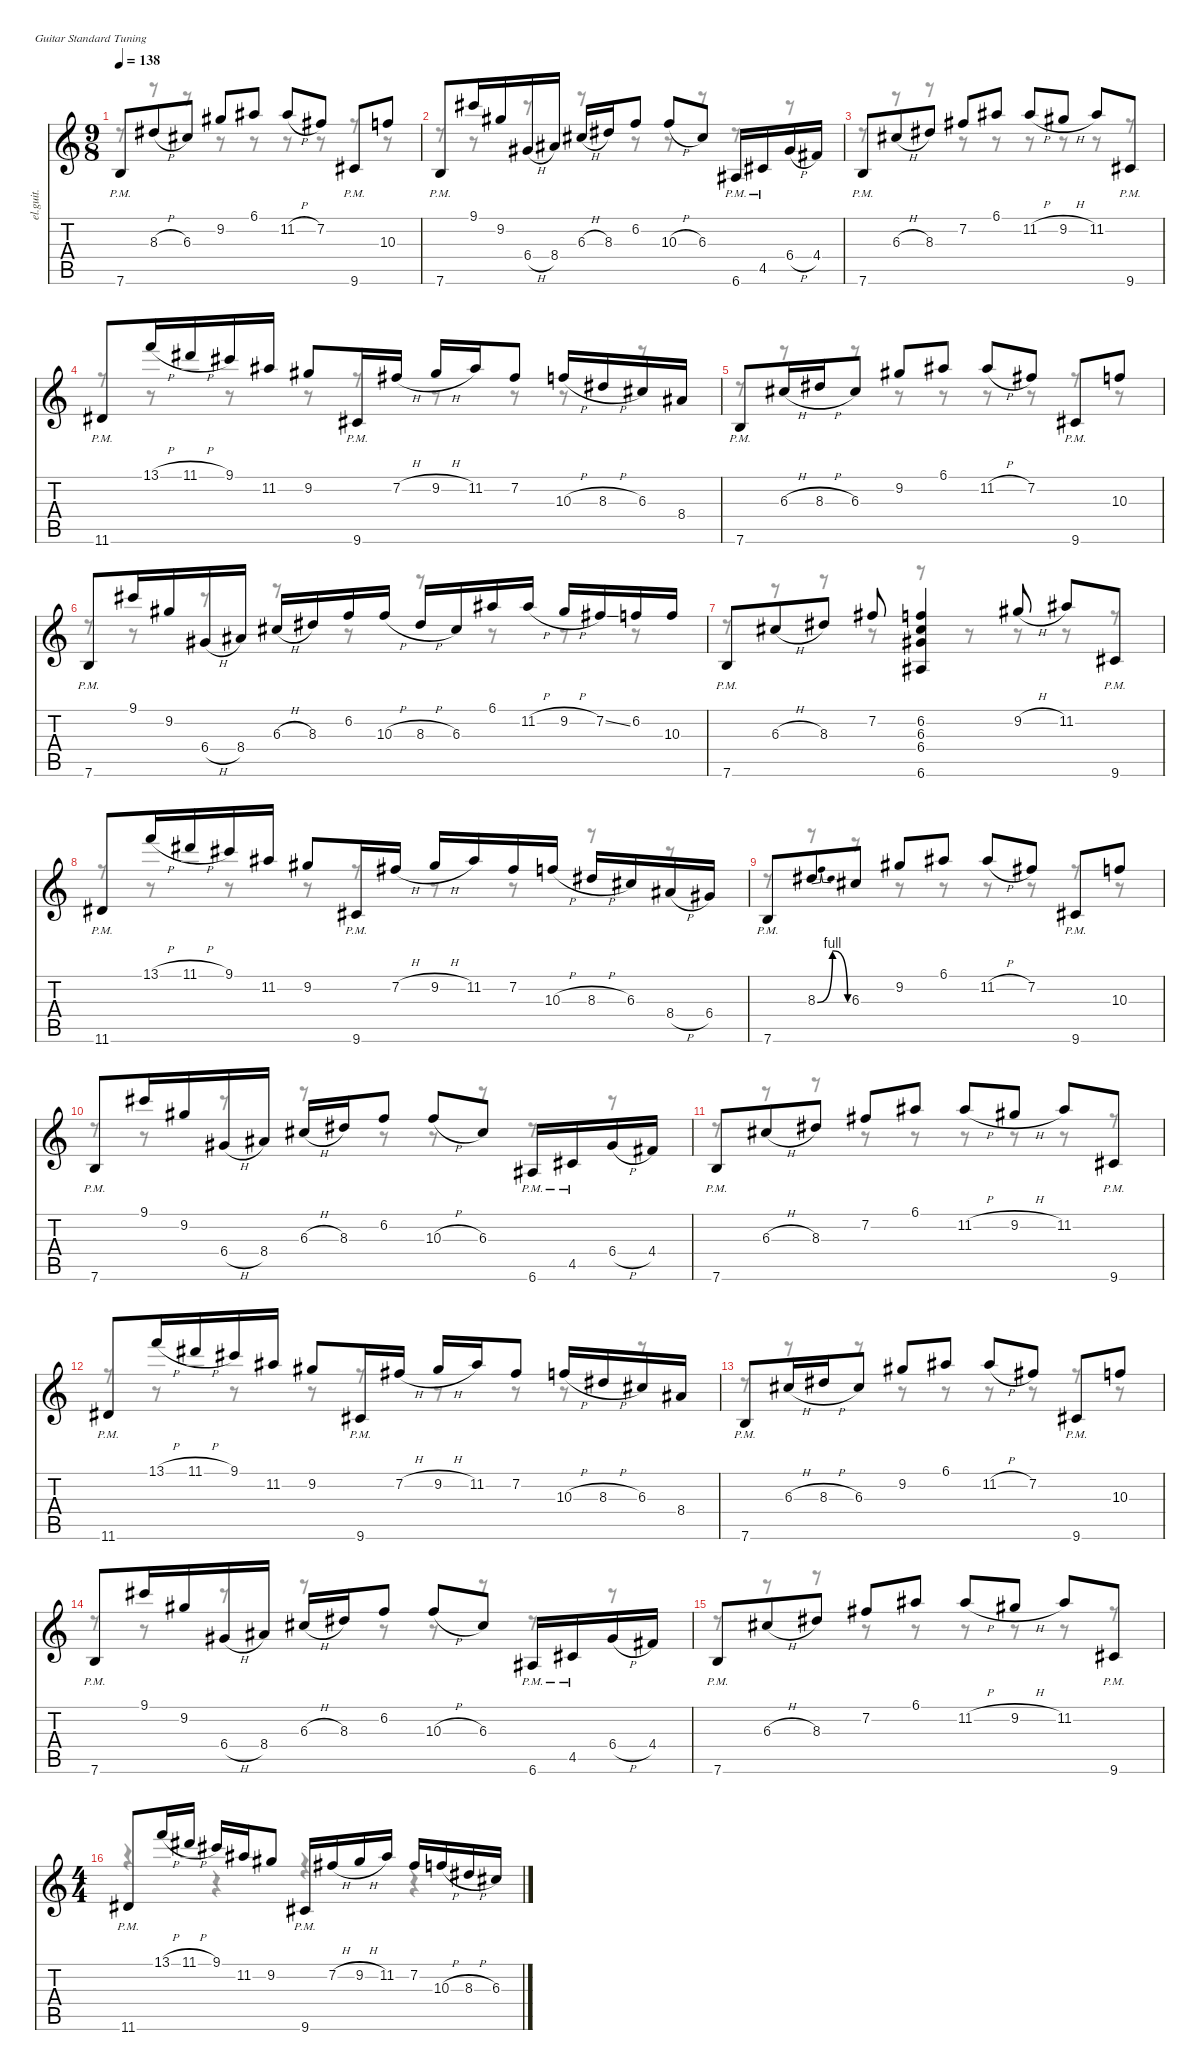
\defaultSystemsLayout 4
\hideDynamics
\bracketExtendMode nobrackets
\track ("Mario" "el.guit.") {instrument electricguitarclean}
\staff {score tabs}
\tuning (E4 B3 G3 D3 A2 E2)
\voice
\ts (9 8)
\beaming (8 3 2 2 2)
\tempo 138
\clef g2
\ks c
7.6{pm}.8{dy mf beam Up} 8.3{h acc #}.8{beam Up} 6.3{acc #}.8{beam Up} 9.2{acc #}.8{beam Up} 6.1{acc #}.8{beam Up} 11.2{h acc #}.8{beam Up} 7.2{acc #}.8{beam Up} 9.6{pm acc #}.8{beam Up} 10.3.8{beam Up} |
7.6{pm}.8{beam Up} 9.1{acc #}.16{beam Up} 9.2{acc #}.16{beam Up} 6.4{h acc #}.16{beam Up} 8.4{acc #}.16{beam Up} 6.3{h acc #}.16{beam Up} 8.3{acc #}.16{beam Up} 6.2.8{beam Up} 10.3{h}.8{beam Up} 6.3{acc #}.8{beam Up} 6.6{pm acc #}.16{beam Up} 4.5{pm acc #}.16{beam Up} 6.4{h acc #}.16{beam Up} 4.4{acc #}.16{beam Up} |
7.6{pm}.8{beam Up} 6.3{h acc #}.8{beam Up} 8.3{acc #}.8{beam Up} 7.2{acc #}.8{beam Up} 6.1{acc #}.8{beam Up} 11.2{h acc #}.8{beam Up} 9.2{h acc #}.8{beam Up} 11.2{acc #}.8{beam Up} 9.6{pm acc #}.8{beam Up} |
11.6{pm acc #}.8{beam Up} 13.1{h}.16{beam Up} 11.1{h acc #}.16{beam Up} 9.1{acc #}.16{beam Up} 11.2{acc #}.16{beam Up} 9.2{acc #}.8{beam Up} 9.6{pm acc #}.16{beam Up} 7.2{h acc #}.16{beam Up} 9.2{h acc #}.16{beam Up} 11.2{acc #}.16{beam Up} 7.2{acc #}.8{beam Up} 10.3{h}.16{beam Up} 8.3{h acc #}.16{beam Up} 6.3{acc #}.16{beam Up} 8.4{acc #}.16{beam Up} |
7.6{pm}.8{beam Up} 6.3{h acc #}.16{beam Up} 8.3{h acc #}.16{beam Up} 6.3{acc #}.8{beam Up} 9.2{acc #}.8{beam Up} 6.1{acc #}.8{beam Up} 11.2{h acc #}.8{beam Up} 7.2{acc #}.8{beam Up} 9.6{pm acc #}.8{beam Up} 10.3.8{beam Up} |
7.6{pm}.8{beam Up} 9.1{acc #}.16{beam Up} 9.2{acc #}.16{beam Up} 6.4{h acc #}.16{beam Up} 8.4{acc #}.16{beam Up} 6.3{h acc #}.16{beam Up} 8.3{acc #}.16{beam Up} 6.2.16{beam Up} 10.3{h}.16{beam Up} 8.3{h acc #}.16{beam Up} 6.3{acc #}.16{beam Up} 6.1{acc #}.16{beam Up} 11.2{h acc #}.16{beam Up} 9.2{h acc #}.16{beam Up} 7.2{ss acc #}.16{beam Up} 6.2.16{beam Up} 10.3.16{beam Up} |
7.6{pm}.8{beam Up} 6.3{h acc #}.8{beam Up} 8.3{acc #}.8{beam Up} 7.2{acc #}.8{beam Up} (6.2 6.3{acc #} 6.4{acc #} 6.6{acc #}).4{beam Up} 9.2{h acc #}.8{beam Up} 11.2{acc #}.8{beam Up} 9.6{pm acc #}.8{beam Up} |
11.6{pm acc #}.8{beam Up} 13.1{h}.16{beam Up} 11.1{h acc #}.16{beam Up} 9.1{acc #}.16{beam Up} 11.2{acc #}.16{beam Up} 9.2{acc #}.8{beam Up} 9.6{pm acc #}.16{beam Up} 7.2{h acc #}.16{beam Up} 9.2{h acc #}.16{beam Up} 11.2{acc #}.16{beam Up} 7.2{acc #}.16{beam Up} 10.3{h}.16{beam Up} 8.3{h acc #}.16{beam Up} 6.3{acc #}.16{beam Up} 8.4{h acc #}.16{beam Up} 6.4{acc #}.16{beam Up} |
7.6{pm}.8{beam Up} 8.3{be (bendrelease 0 0 30 4 30 4 60 0) acc #}.8{beam Up} 6.3{acc #}.8{beam Up} 9.2{acc #}.8{beam Up} 6.1{acc #}.8{beam Up} 11.2{h acc #}.8{beam Up} 7.2{acc #}.8{beam Up} 9.6{pm acc #}.8{beam Up} 10.3.8{beam Up} |
7.6{pm}.8{beam Up} 9.1{acc #}.16{beam Up} 9.2{acc #}.16{beam Up} 6.4{h acc #}.16{beam Up} 8.4{acc #}.16{beam Up} 6.3{h acc #}.16{beam Up} 8.3{acc #}.16{beam Up} 6.2.8{beam Up} 10.3{h}.8{beam Up} 6.3{acc #}.8{beam Up} 6.6{pm acc #}.16{beam Up} 4.5{pm acc #}.16{beam Up} 6.4{h acc #}.16{beam Up} 4.4{acc #}.16{beam Up} |
7.6{pm}.8{beam Up} 6.3{h acc #}.8{beam Up} 8.3{acc #}.8{beam Up} 7.2{acc #}.8{beam Up} 6.1{acc #}.8{beam Up} 11.2{h acc #}.8{beam Up} 9.2{h acc #}.8{beam Up} 11.2{acc #}.8{beam Up} 9.6{pm acc #}.8{beam Up} |
11.6{pm acc #}.8{beam Up} 13.1{h}.16{beam Up} 11.1{h acc #}.16{beam Up} 9.1{acc #}.16{beam Up} 11.2{acc #}.16{beam Up} 9.2{acc #}.8{beam Up} 9.6{pm acc #}.16{beam Up} 7.2{h acc #}.16{beam Up} 9.2{h acc #}.16{beam Up} 11.2{acc #}.16{beam Up} 7.2{acc #}.8{beam Up} 10.3{h}.16{beam Up} 8.3{h acc #}.16{beam Up} 6.3{acc #}.16{beam Up} 8.4{acc #}.16{beam Up} |
7.6{pm}.8{beam Up} 6.3{h acc #}.16{beam Up} 8.3{h acc #}.16{beam Up} 6.3{acc #}.8{beam Up} 9.2{acc #}.8{beam Up} 6.1{acc #}.8{beam Up} 11.2{h acc #}.8{beam Up} 7.2{acc #}.8{beam Up} 9.6{pm acc #}.8{beam Up} 10.3.8{beam Up} |
7.6{pm}.8{beam Up} 9.1{acc #}.16{beam Up} 9.2{acc #}.16{beam Up} 6.4{h acc #}.16{beam Up} 8.4{acc #}.16{beam Up} 6.3{h acc #}.16{beam Up} 8.3{acc #}.16{beam Up} 6.2.8{beam Up} 10.3{h}.8{beam Up} 6.3{acc #}.8{beam Up} 6.6{pm acc #}.16{beam Up} 4.5{pm acc #}.16{beam Up} 6.4{h acc #}.16{beam Up} 4.4{acc #}.16{beam Up} |
7.6{pm}.8{beam Up} 6.3{h acc #}.8{beam Up} 8.3{acc #}.8{beam Up} 7.2{acc #}.8{beam Up} 6.1{acc #}.8{beam Up} 11.2{h acc #}.8{beam Up} 9.2{h acc #}.8{beam Up} 11.2{acc #}.8{beam Up} 9.6{pm acc #}.8{beam Up} |
\ts (4 4)
\beaming (8 2 2 2 2)
11.6{pm acc #}.8{beam Up} 13.1{h}.16{beam Up} 11.1{h acc #}.16{beam Up} 9.1{acc #}.16{beam Up} 11.2{acc #}.16{beam Up} 9.2{acc #}.8{beam Up} 9.6{pm acc #}.16{beam Up} 7.2{h acc #}.16{beam Up} 9.2{h acc #}.16{beam Up} 11.2{acc #}.16{beam Up} 7.2{acc #}.16{beam Up} 10.3{h}.16{beam Up} 8.3{h acc #}.16{beam Up} 6.3{acc #}.16{beam Up}
\voice
\clef g2
\ottava regular
\simile none
\ks c
r.8{dy mf beam Down} r.8{beam Down} r.8{beam Down} r.8{beam Down} r.8{beam Down} r.8{beam Down} r.8{beam Down} r.8{beam Down} r.8{beam Down} |
r.8{beam Down} r.8{beam Down} r.8{beam Down} r.8{beam Down} r.8{beam Down} r.8{beam Down} r.8{beam Down} r.8{beam Down} r.8{beam Down} |
r.8{beam Down} r.8{beam Down} r.8{beam Down} r.8{beam Down} r.8{beam Down} r.8{beam Down} r.8{beam Down} r.8{beam Down} r.8{beam Down} |
r.8{beam Down} r.8{beam Down} r.8{beam Down} r.8{beam Down} r.8{beam Down} r.8{beam Down} r.8{beam Down} r.8{beam Down} r.8{beam Down} |
r.8{beam Down} r.8{beam Down} r.8{beam Down} r.8{beam Down} r.8{beam Down} r.8{beam Down} r.8{beam Down} r.8{beam Down} r.8{beam Down} |
r.8{beam Down} r.8{beam Down} r.8{beam Down} r.8{beam Down} r.8{beam Down} r.8{beam Down} r.8{beam Down} r.8{beam Down} r.8{beam Down} |
r.8{beam Down} r.8{beam Down} r.8{beam Down} r.8{beam Down} r.8{beam Down} r.8{beam Down} r.8{beam Down} r.8{beam Down} r.8{beam Down} |
r.8{beam Down} r.8{beam Down} r.8{beam Down} r.8{beam Down} r.8{beam Down} r.8{beam Down} r.8{beam Down} r.8{beam Down} r.8{beam Down} |
r.8{beam Down} r.8{beam Down} r.8{beam Down} r.8{beam Down} r.8{beam Down} r.8{beam Down} r.8{beam Down} r.8{beam Down} r.8{beam Down} |
r.8{beam Down} r.8{beam Down} r.8{beam Down} r.8{beam Down} r.8{beam Down} r.8{beam Down} r.8{beam Down} r.8{beam Down} r.8{beam Down} |
r.8{beam Down} r.8{beam Down} r.8{beam Down} r.8{beam Down} r.8{beam Down} r.8{beam Down} r.8{beam Down} r.8{beam Down} r.8{beam Down} |
r.8{beam Down} r.8{beam Down} r.8{beam Down} r.8{beam Down} r.8{beam Down} r.8{beam Down} r.8{beam Down} r.8{beam Down} r.8{beam Down} |
r.8{beam Down} r.8{beam Down} r.8{beam Down} r.8{beam Down} r.8{beam Down} r.8{beam Down} r.8{beam Down} r.8{beam Down} r.8{beam Down} |
r.8{beam Down} r.8{beam Down} r.8{beam Down} r.8{beam Down} r.8{beam Down} r.8{beam Down} r.8{beam Down} r.8{beam Down} r.8{beam Down} |
r.8{beam Down} r.8{beam Down} r.8{beam Down} r.8{beam Down} r.8{beam Down} r.8{beam Down} r.8{beam Down} r.8{beam Down} r.8{beam Down} |
r.4{beam Down} r.4{beam Down} r.4{beam Down} r.4{beam Down}
